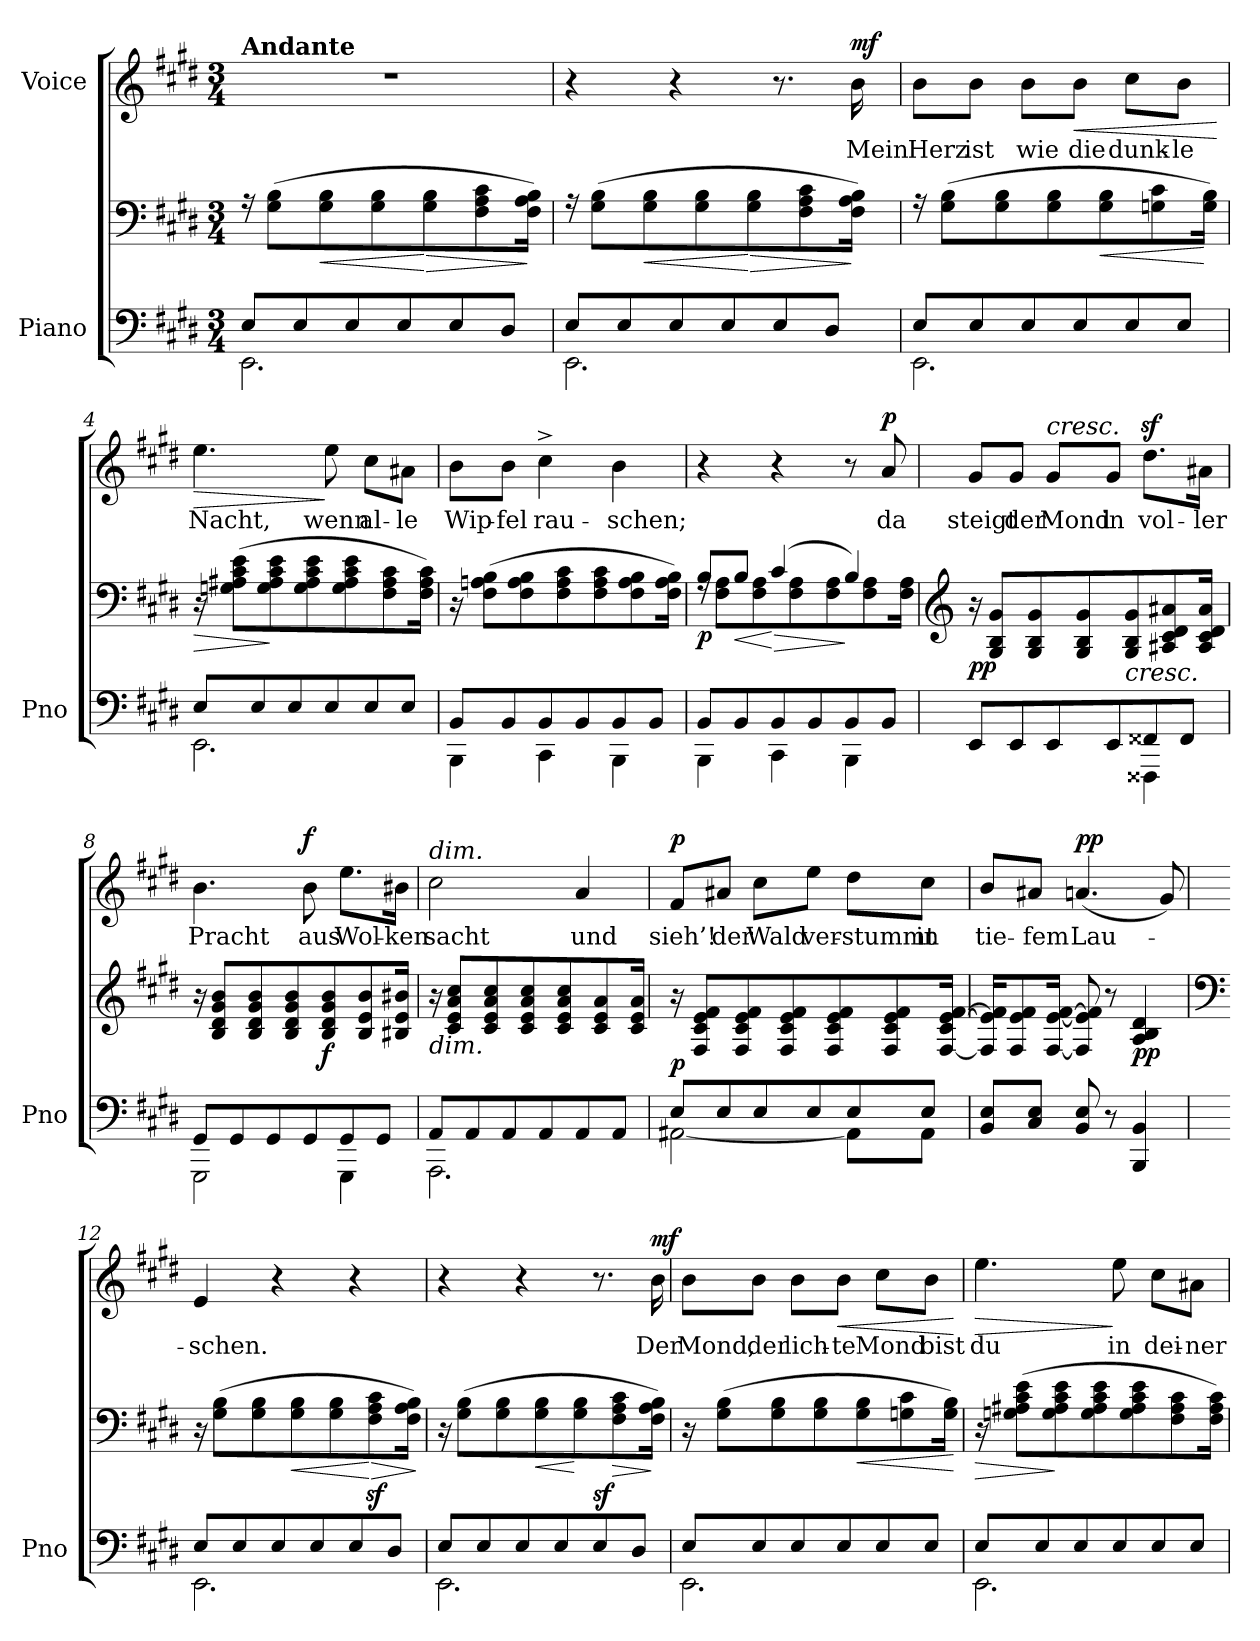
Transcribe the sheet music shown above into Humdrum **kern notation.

**kern	**kern	**dynam	**kern	**text	**dynam
*part2	*part2	*part2	*part1	*part1	*part1
*staff3	*staff2	*staff2/3	*staff1	*staff1	*staff1
*I"Piano	*	*	*I"Voice	*	*
*I'Pno	*	*	*	*	*
*clefF4	*clefF4	*	*clefG2	*	*
*k[f#c#g#d#]	*k[f#c#g#d#]	*	*k[f#c#g#d#]	*	*
*M3/4	*M3/4	*	*M3/4	*	*
=1	=1	=1	=1	=1	=1
*^	*	*	*	*	*
!	!	!	!	!LO:TX:a:B:t=Andante	!	!
8E/L	2.EE\	16rA	.	2.r	.	.
.	.	(>8G#\ 8B\L	.	.	.	.
8E/	.	.	.	.	.	.
!	!	!	!LO:HP:b	!	!	!
.	.	8G#\ 8B\	<	.	.	.
8E/	.	.	.	.	.	.
.	.	8G#\ 8B\	.	.	.	.
8E/	.	.	.	.	.	.
!	!	!	!LO:HP:n=1:b	!	!	!
.	.	8G#\ 8B\	[ >	.	.	.
8E/	.	.	.	.	.	.
.	.	8F#\ 8A\ 8c#\	.	.	.	.
8D#/J	.	.	.	.	.	.
.	.	16F#\ 16A\ 16B\Jk)	]	.	.	.
=2	=2	=2	=2	=2	=2	=2
8E/L	2.EE\	16rA	.	4r	.	.
.	.	(>8G#\ 8B\L	.	.	.	.
8E/	.	.	.	.	.	.
!	!	!	!LO:HP:b	!	!	!
.	.	8G#\ 8B\	<	.	.	.
8E/	.	.	.	4r	.	.
.	.	8G#\ 8B\	.	.	.	.
8E/	.	.	.	.	.	.
!	!	!	!LO:HP:n=1:b	!	!	!
.	.	8G#\ 8B\	[ >	.	.	.
8E/	.	.	.	8.r	.	.
.	.	8F#\ 8A\ 8c#\	.	.	.	.
8D#/J	.	.	.	.	.	.
!	!	!	!	!	!LO:LY:b	!LO:DY:a
.	.	16F#\ 16A\ 16B\Jk)	]	16b\	Mein	mf
=3	=3	=3	=3	=3	=3	=3
!	!	!	!	!	!LO:LY:b	!
8E/L	2.EE\	16rA	.	8b\L	Herz	.
.	.	(>8G#\ 8B\L	.	.	.	.
!	!	!	!	!	!LO:LY:b	!
8E/	.	.	.	8b\J	ist	.
.	.	8G#\ 8B\	.	.	.	.
!	!	!	!	!	!LO:LY:b	!
8E/	.	.	.	8b\L	wie	.
.	.	8G#\ 8B\	.	.	.	.
!	!	!	!	!	!LO:LY:b	!LO:HP:b
8E/	.	.	.	8b\J	die	<
!	!	!	!LO:HP:b	!	!	!
.	.	8G#\ 8B\	<	.	.	.
!	!	!	!	!	!LO:LY:b	!
8E/	.	.	.	8cc#\L	dunk-	.
.	.	8Gn\ 8c#\	.	.	.	.
!	!	!	!	!	!LO:LY:b	!
8E/J	.	.	.	8b\J	-le	.
.	.	16G\ 16B\Jk)	[	.	.	.
*v	*v	*	*	*	*	*
.	.	.	.	.	[
!!LO:LB:g=z
=4	=4	=4	=4	=4	=4
*^	*	*	*	*	*
!	!	!	!LO:HP:b	!	!LO:LY:b	!LO:HP:b
8E/L	2.EE\	16r	>	4.ee\	Nacht,	>
.	.	(>8Gn\ 8A#X\ 8c#\ 8e\L	.	.	.	.
8E/	.	.	.	.	.	.
.	.	8G\ 8A#\ 8c#\ 8e\	]	.	.	.
8E/	.	.	.	.	.	.
.	.	8G\ 8A#\ 8c#\ 8e\	.	.	.	.
!	!	!	!	!	!LO:LY:b	!
8E/	.	.	.	8ee\	wenn	]
.	.	8G\ 8A#\ 8c#\ 8e\	.	.	.	.
!	!	!	!	!	!LO:LY:b	!
8E/	.	.	.	8cc#\L	al-	.
.	.	8F#\ 8A#\ 8c#\	.	.	.	.
!	!	!	!	!	!LO:LY:b	!
8E/J	.	.	.	8a#X\J	-le	.
.	.	16F#\ 16A#\ 16c#\Jk)	.	.	.	.
=5	=5	=5	=5	=5	=5	=5
!	!	!	!	!	!LO:LY:b	!
8BB/L	4BBB\	16r	.	8b\L	Wip-	.
.	.	(>8F#\ 8An\ 8B\L	.	.	.	.
!	!	!	!	!	!LO:LY:b	!
8BB/	.	.	.	8b\J	-fel	.
.	.	8F#\ 8A\ 8B\	.	.	.	.
!	!	!	!	!	!LO:LY:b	!
8BB/	4CC#\	.	.	4cc#^\	rau-	.
.	.	8F#\ 8A\ 8c#\	.	.	.	.
8BB/	.	.	.	.	.	.
.	.	8F#\ 8A\ 8c#\	.	.	.	.
!	!	!	!	!	!LO:LY:b	!
8BB/	4BBB\	.	.	4b\	-schen;	.
.	.	8F#\ 8A\ 8B\	.	.	.	.
8BB/J	.	.	.	.	.	.
.	.	16F#\ 16A\ 16B\Jk)	.	.	.	.
=6	=6	=6	=6	=6	=6	=6
*	*	*^	*	*	*	*
!	!	!	!	!LO:DY:b	!	!	!
8BB/L	4BBB\	8B/L	16rA	p	4r	.	.
.	.	.	8F#\ 8A\L	.	.	.	.
!	!	!	!	!LO:HP:b	!	!	!
8BB/	.	8B/J	.	<	.	.	.
.	.	.	8F#\ 8A\	.	.	.	.
!	!	!	!	!LO:HP:n=1:b	!	!	!
8BB/	4CC#\	(>4c#/	.	[ >	4r	.	.
.	.	.	8F#\ 8A\	.	.	.	.
8BB/	.	.	.	.	.	.	.
.	.	.	8F#\ 8A\	.	.	.	.
8BB/	4BBB\	4B/)	.	]	8r	.	.
.	.	.	8F#\ 8A\	.	.	.	.
!	!	!	!	!	!	!LO:LY:b	!LO:DY:a
8BB/J	.	.	.	.	8a/	da	p
.	.	.	16F#\ 16A\Jk	.	.	.	.
*	*	*v	*v	*	*	*	*
!!LO:LB:g=z
=7	=7	=7	=7	=7	=7	=7
*	*	*clefG2	*	*	*	*
*	*	*^	*	*	*	*
!	!	!	!	!LO:DY:b	!	!LO:LY:b	!
*	*	*v	*v	*	*	*	*
8EE/L	2ryy	16r	pp	8g#/L	steigt	.
.	.	8G#/ 8B/ 8g#/L	.	.	.	.
!	!	!	!	!	!LO:LY:b	!
8EE/	.	.	.	8g#/J	der	.
.	.	8G#/ 8B/ 8g#/	.	.	.	.
!	!	!	!	!LO:TX:a:i:t=cresc.	!	!
!	!	!	!	!	!LO:LY:b	!
8EE/	.	.	.	8g#/L	Mond	.
.	.	8G#/ 8B/ 8g#/	.	.	.	.
!	!	!	!	!	!LO:LY:b	!
8EE/	.	.	.	8g#/J	in	.
!	!	!LO:TX:b:i:t=cresc.	!	!	!	!
.	.	8G#/ 8B/ 8g#/	.	.	.	.
!	!	!	!	!	!LO:LY:b	!
8FF##X/	4FFF##X\	.	.	8.dd#z>\L	vol-	.
.	.	8A#X/ 8c#/ 8d#/ 8a#X/	.	.	.	.
8FF##/J	.	.	.	.	.	.
!	!	!	!	!	!LO:LY:b	!
.	.	16A#/ 16c#/ 16d#/ 16a#/Jk	.	16a#X\Jk	-ler	.
=8	=8	=8	=8	=8	=8	=8
!	!	!	!	!	!LO:LY:b	!
8GG#/L	2GGG#\	16r	.	4.b\	Pracht	.
.	.	8B/ 8d#/ 8g#/ 8b/L	.	.	.	.
8GG#/	.	.	.	.	.	.
.	.	8B/ 8d#/ 8g#/ 8b/	.	.	.	.
8GG#/	.	.	.	.	.	.
.	.	8B/ 8d#/ 8g#/ 8b/	.	.	.	.
!	!	!	!	!	!LO:LY:b	!LO:DY:a
8GG#/	.	.	.	8b\	aus	f
!	!	!	!LO:DY:b	!	!	!
.	.	8B/ 8d#/ 8g#/ 8b/	f	.	.	.
!	!	!	!	!	!LO:LY:b	!
8GG#/	4GGG#\	.	.	8.ee\L	Wol-	.
.	.	8B/ 8e/ 8b/	.	.	.	.
8GG#/J	.	.	.	.	.	.
!	!	!	!	!	!LO:LY:b	!
.	.	16B#X/ 16e/ 16b#X/Jk	.	16b#X\Jk	-ken	.
=9	=9	=9	=9	=9	=9	=9
!	!	!	!	!LO:TX:a:i:t=dim.	!	!
!	!	!LO:TX:b:i:t=dim.	!	!	!	!
!	!	!	!	!	!LO:LY:b	!
8AA/L	2.AAA\	16r	.	2cc#\	sacht	.
.	.	8c#/ 8e/ 8a/ 8cc#/L	.	.	.	.
8AA/	.	.	.	.	.	.
.	.	8c#/ 8e/ 8a/ 8cc#/	.	.	.	.
8AA/	.	.	.	.	.	.
.	.	8c#/ 8e/ 8a/ 8cc#/	.	.	.	.
8AA/	.	.	.	.	.	.
.	.	8c#/ 8e/ 8a/ 8cc#/	.	.	.	.
!	!	!	!	!	!LO:LY:b	!
8AA/	.	.	.	4a/	und	.
.	.	8c#/ 8e/ 8a/	.	.	.	.
8AA/J	.	.	.	.	.	.
.	.	16c#/ 16e/ 16a/Jk	.	.	.	.
!!LO:LB:g=z
=10	=10	=10	=10	=10	=10	=10
!	!	!	!LO:DY:b	!	!LO:LY:b	!LO:DY:a
8E/L	[2AA#X\	16r	p	8f#/L	sieh’!	p
.	.	8F#/ 8c#/ 8e/ 8f#/L	.	.	.	.
!	!	!	!	!	!LO:LY:b	!
8E/	.	.	.	8a#X/J	der	.
.	.	8F#/ 8c#/ 8e/ 8f#/	.	.	.	.
!	!	!	!	!	!LO:LY:b	!
8E/	.	.	.	8cc#\L	Wald	.
.	.	8F#/ 8c#/ 8e/ 8f#/	.	.	.	.
!	!	!	!	!	!LO:LY:b	!
8E/	.	.	.	8ee\J	ver-	.
.	.	8F#/ 8c#/ 8e/ 8f#/	.	.	.	.
!	!	!	!	!	!LO:LY:b	!
8E/	8AA#\L]	.	.	8dd#\L	-stummt	.
.	.	8F#/ 8c#/ 8e/ 8f#/	.	.	.	.
!	!	!	!	!	!LO:LY:b	!
8E/J	8AA#\J	.	.	8cc#\J	in	.
.	.	[16F#/ 16c#/ [16e/ [16f#/Jk	.	.	.	.
*v	*v	*	*	*	*	*
=11	=11	=11	=11	=11	=11
!	!	!	!	!LO:LY:b	!
8BB/ 8E/L	16F#/] 16e/] 16f#/]KL	.	8b/L	tie-	.
.	8F#/ 8e/ 8f#/	.	.	.	.
!	!	!	!	!LO:LY:b	!
8C#/ 8E/J	.	.	8a#X/J	-fem	.
.	[16F#/ [16e/ [16f#/Jk	.	.	.	.
!	!	!	!	!LO:LY:b	!LO:DY:a
8BB/ 8E/	8F#/] 8e/] 8f#/]	.	(<4.an/	Lau-	pp
8r	8r	.	.	.	.
!	!	!LO:DY:b	!	!	!
4BBB/ 4BB/	4A/ 4B/ 4d#/	pp	.	.	.
.	.	.	8g#/)	.	.
=12	=12	=12	=12	=12	=12
*	*clefF4	*	*	*	*
*^	*	*	*	*	*
!	!	!	!	!	!LO:LY:b	!
8E/L	2.EE\	16r	.	4e/	-schen.	.
.	.	(>8G#\ 8B\L	.	.	.	.
8E/	.	.	.	.	.	.
.	.	8G#\ 8B\	.	.	.	.
8E/	.	.	.	4r	.	.
!	!	!	!LO:HP:b	!	!	!
.	.	8G#\ 8B\	<	.	.	.
8E/	.	.	.	.	.	.
.	.	8G#\ 8B\	.	.	.	.
8E/	.	.	.	4r	.	.
!	!	!	!LO:HP:n=1:b	!	!	!
.	.	8F#\z< 8A\z< 8c#\z<	[ >	.	.	.
8D#/J	.	.	.	.	.	.
.	.	16F#\ 16A\ 16B\Jk)	.	.	.	.
*v	*v	*	*	*	*	*
.	.	]	.	.	.
!!LO:PB:g=z
=13	=13	=13	=13	=13	=13
*^	*	*	*	*	*
8E/L	2.EE\	16r	.	4r	.	.
.	.	(>8G#\ 8B\L	.	.	.	.
8E/	.	.	.	.	.	.
.	.	8G#\ 8B\	.	.	.	.
8E/	.	.	.	4r	.	.
!	!	!	!LO:HP:b	!	!	!
.	.	8G#\ 8B\	<	.	.	.
8E/	.	.	.	.	.	.
.	.	8G#\ 8B\	[	.	.	.
!	!	!	!LO:DY:a=2	!	!	!
8E/	.	.	sf	8.r	.	.
!	!	!	!LO:HP:b	!	!	!
.	.	8F#\ 8A\ 8c#\	>	.	.	.
8D#/J	.	.	.	.	.	.
!	!	!	!	!	!LO:LY:b	!LO:DY:a
.	.	16F#\ 16A\ 16B\Jk)	]	16b\	Der	mf
=14	=14	=14	=14	=14	=14	=14
!	!	!	!	!	!LO:LY:b	!
8E/L	2.EE\	16r	.	8b\L	Mond,	.
.	.	(>8G#\ 8B\L	.	.	.	.
!	!	!	!	!	!LO:LY:b	!
8E/	.	.	.	8b\J	der	.
.	.	8G#\ 8B\	.	.	.	.
!	!	!	!	!	!LO:LY:b	!
8E/	.	.	.	8b\L	lich-	.
.	.	8G#\ 8B\	.	.	.	.
!	!	!	!	!	!LO:LY:b	!LO:HP:b
8E/	.	.	.	8b\J	-te	<
!	!	!	!LO:HP:b	!	!	!
.	.	8G#\ 8B\	<	.	.	.
!	!	!	!	!	!LO:LY:b	!
8E/	.	.	.	8cc#\L	Mond	.
.	.	8Gn\ 8c#\	.	.	.	.
!	!	!	!	!	!LO:LY:b	!
8E/J	.	.	.	8b\J	bist	.
.	.	16G\ 16B\Jk)	.	.	.	.
*v	*v	*	*	*	*	*
.	.	[	.	.	[
=15	=15	=15	=15	=15	=15
*^	*	*	*	*	*
!	!	!	!LO:HP:b	!	!LO:LY:b	!LO:HP:b
8E/L	2.EE\	16r	>	4.ee\	du	>
.	.	(>8Gn\ 8A#X\ 8c#\ 8e\L	.	.	.	.
8E/	.	.	.	.	.	.
.	.	8G\ 8A#\ 8c#\ 8e\	]	.	.	.
8E/	.	.	.	.	.	.
.	.	8G\ 8A#\ 8c#\ 8e\	.	.	.	.
!	!	!	!	!	!LO:LY:b	!
8E/	.	.	.	8ee\	in	]
.	.	8G\ 8A#\ 8c#\ 8e\	.	.	.	.
!	!	!	!	!	!LO:LY:b	!
8E/	.	.	.	8cc#\L	dei-	.
.	.	8F#\ 8A#\ 8c#\	.	.	.	.
!	!	!	!	!	!LO:LY:b	!
8E/J	.	.	.	8a#X\J	-ner	.
.	.	16F#\ 16A#\ 16c#\Jk)	.	.	.	.
*v	*v	*	*	*	*	*
=	=	=	=	=	=
*-	*-	*-	*-	*-	*-
